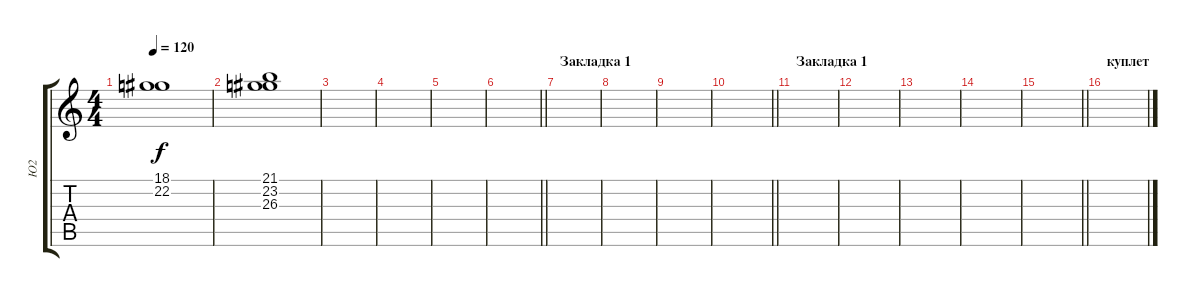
\track ("Ю2" "Ю2") {instrument stringensemble1}
\staff {score tabs}
\tuning (D4 A3 F3 C3 G2 C2) {hide}
\ts (4 4)
\tempo 120
\clef g2
\ks c
(18.1 22.2).1{dy f} |
(21.1 23.2 26.3).1 |
|
|
|
\barLineRight lightlight
|
\section ("" "Закладка 1")
|
|
|
\barLineRight lightlight
|
\section ("" "Закладка 1")
|
|
|
|
\barLineRight lightlight
|
\section ("" "куплет")
